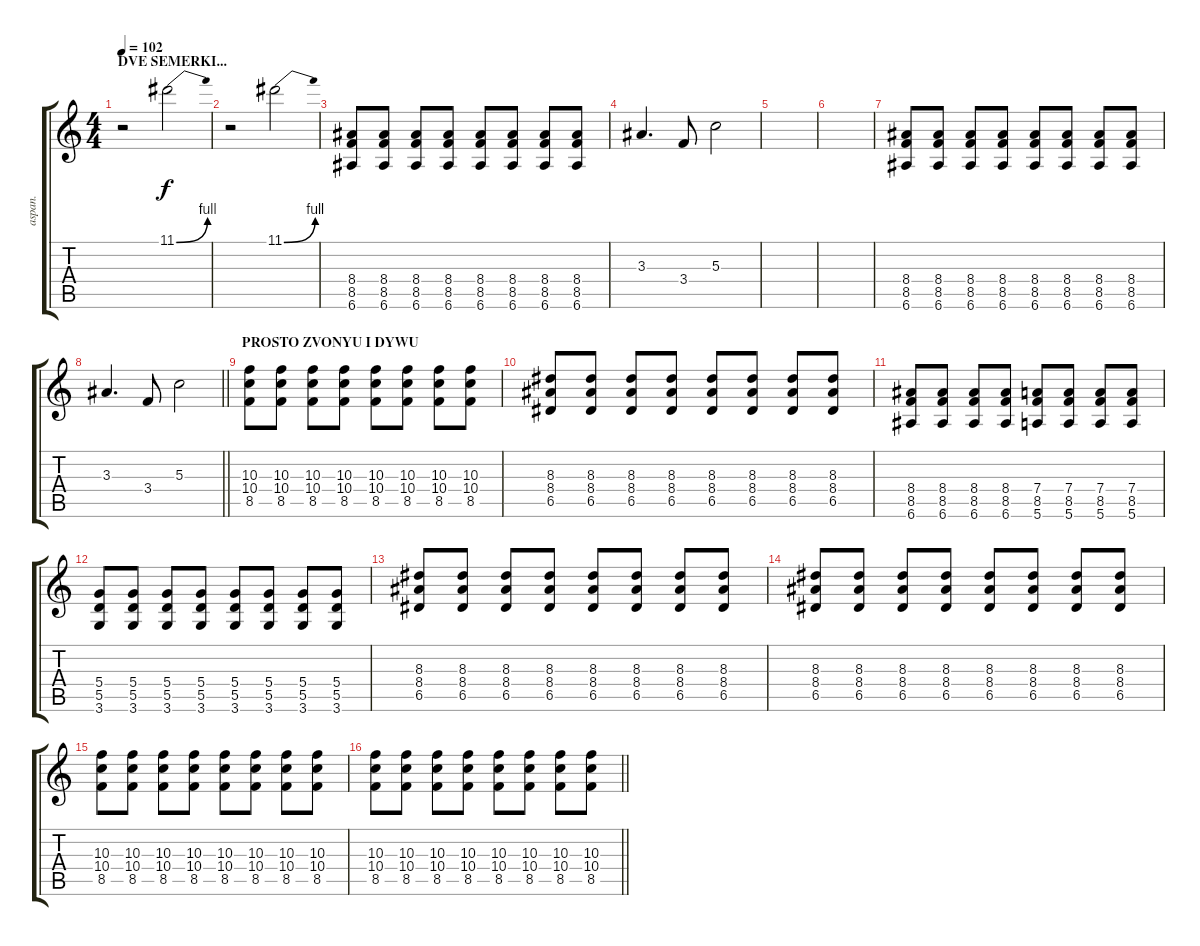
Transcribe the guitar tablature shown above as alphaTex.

\track ("aspan." "aspan.") {instrument electricguitarclean}
\staff {score tabs}
\tuning (E4 B3 G3 D3 A2 E2) {hide}
\ts (4 4)
\section ("" "DVE SEMERKI...")
\tempo 102
\clef g2
\ks c
r.2{dy f} 11.1{be (bend 0 0 60 4)}.2 |
r.2 11.1{be (bend 0 0 60 4)}.2 |
(8.4 8.5 6.6).8 (8.4 8.5 6.6).8 (8.4 8.5 6.6).8 (8.4 8.5 6.6).8 (8.4 8.5 6.6).8 (8.4 8.5 6.6).8 (8.4 8.5 6.6).8 (8.4 8.5 6.6).8 |
3.3.4{d} 3.4.8 5.3.2 |
|
|
(8.4 8.5 6.6).8 (8.4 8.5 6.6).8 (8.4 8.5 6.6).8 (8.4 8.5 6.6).8 (8.4 8.5 6.6).8 (8.4 8.5 6.6).8 (8.4 8.5 6.6).8 (8.4 8.5 6.6).8 |
\barLineRight lightlight
3.3.4{d} 3.4.8 5.3.2 |
\section ("" "PROSTO ZVONYU I DYWU")
(10.3 10.4 8.5).8 (10.3 10.4 8.5).8 (10.3 10.4 8.5).8 (10.3 10.4 8.5).8 (10.3 10.4 8.5).8 (10.3 10.4 8.5).8 (10.3 10.4 8.5).8 (10.3 10.4 8.5).8 |
(8.3 8.4 6.5).8 (8.3 8.4 6.5).8 (8.3 8.4 6.5).8 (8.3 8.4 6.5).8 (8.3 8.4 6.5).8 (8.3 8.4 6.5).8 (8.3 8.4 6.5).8 (8.3 8.4 6.5).8 |
(8.4 8.5 6.6).8 (8.4 8.5 6.6).8 (8.4 8.5 6.6).8 (8.4 8.5 6.6).8 (7.4 8.5 5.6).8 (7.4 8.5 5.6).8 (7.4 8.5 5.6).8 (7.4 8.5 5.6).8 |
(5.4 5.5 3.6).8 (5.4 5.5 3.6).8 (5.4 5.5 3.6).8 (5.4 5.5 3.6).8 (5.4 5.5 3.6).8 (5.4 5.5 3.6).8 (5.4 5.5 3.6).8 (5.4 5.5 3.6).8 |
(8.3 8.4 6.5).8 (8.3 8.4 6.5).8 (8.3 8.4 6.5).8 (8.3 8.4 6.5).8 (8.3 8.4 6.5).8 (8.3 8.4 6.5).8 (8.3 8.4 6.5).8 (8.3 8.4 6.5).8 |
(8.3 8.4 6.5).8 (8.3 8.4 6.5).8 (8.3 8.4 6.5).8 (8.3 8.4 6.5).8 (8.3 8.4 6.5).8 (8.3 8.4 6.5).8 (8.3 8.4 6.5).8 (8.3 8.4 6.5).8 |
(10.3 10.4 8.5).8 (10.3 10.4 8.5).8 (10.3 10.4 8.5).8 (10.3 10.4 8.5).8 (10.3 10.4 8.5).8 (10.3 10.4 8.5).8 (10.3 10.4 8.5).8 (10.3 10.4 8.5).8 |
\barLineRight lightlight
(10.3 10.4 8.5).8 (10.3 10.4 8.5).8 (10.3 10.4 8.5).8 (10.3 10.4 8.5).8 (10.3 10.4 8.5).8 (10.3 10.4 8.5).8 (10.3 10.4 8.5).8 (10.3 10.4 8.5).8
